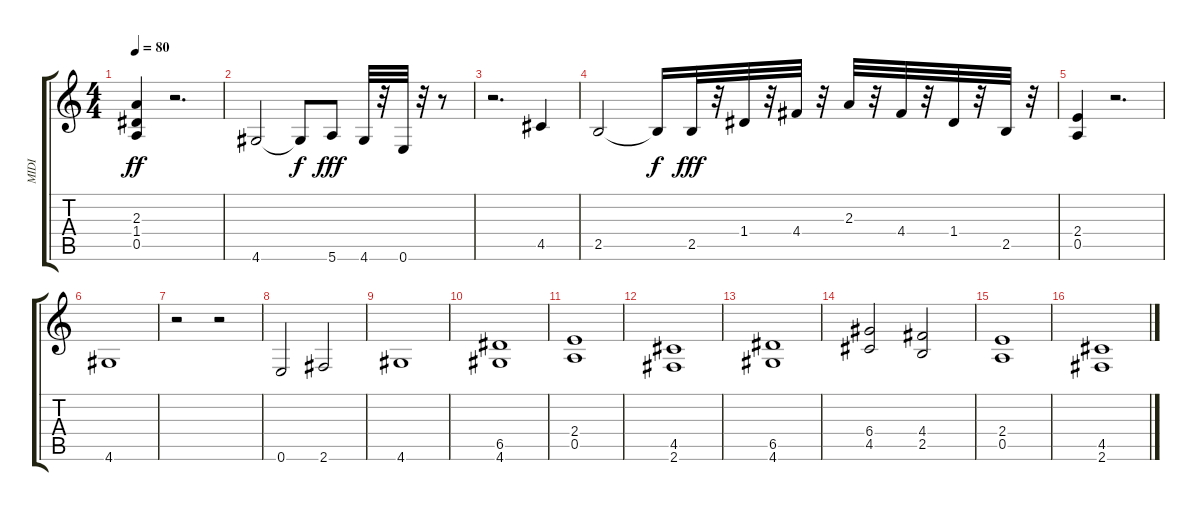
\track ("MIDI" "MIDI") {instrument overdrivenguitar}
\staff {score tabs}
\tuning (E4 B3 G3 D3 A2 E2) {hide}
\ts (4 4)
\tempo 80
\clef g2
\ks c
(2.3 1.4 0.5).4{dy ff} r.2{d} |
4.6.2 4.6{t}.8{dy f} 5.6.8{dy fff} 4.6.32 r.32 0.6.32 r.32 r.8 |
r.2{d} 4.5.4 |
2.5.2 2.5{t}.16{dy f} 2.5.32{dy fff} r.32 1.4.32 r.32 4.4.32 r.32 2.3.32 r.32 4.4.32 r.32 1.4.32 r.32 2.5.32 r.32 |
(2.4 0.5).4 r.2{d} |
4.6.1 |
r.2 r.2 |
0.6.2 2.6.2 |
4.6.1 |
(6.5 4.6).1 |
(2.4 0.5).1 |
(4.5 2.6).1 |
(6.5 4.6).1 |
(6.4 4.5).2 (4.4 2.5).2 |
(2.4 0.5).1 |
(4.5 2.6).1
